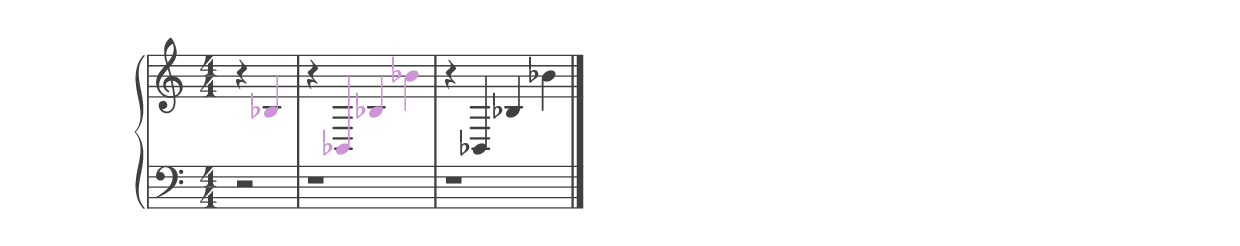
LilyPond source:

%% ----------------------------------------------------------------------------
%% Generated on: 2018 December 27
%% Note Name: B3b
%% Octave: 3
%% Clef: treble
%% Filename: 055-38-3-treble-B3b
%% ----------------------------------------------------------------------------

\version "2.19.82"

\include "../piano_note_colors.ly"

\header {
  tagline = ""
}

upper = {
  \clef treble
  \numericTimeSignature
  \override NoteHead.color = #colorized-note
  \override Stem.color = #colorized-note
  \override Accidental.color = #colorized-note
  % treble note in color
  r4 bes4
  % treble octave in color
  r4 bes,4 bes4 bes'4
  \override NoteHead.color = #default-black
  \override Stem.color = #default-black
  \override Accidental.color = #default-black
  % treble octave repeat in black
  r4 bes,4 bes4 bes'4
  \bar "|."
}

lower = {
  \clef bass
  \numericTimeSignature
  \override NoteHead.color = #colorized-note
  \override Stem.color = #colorized-note
  \override Accidental.color = #colorized-note
  % bass note in color
  r2
  % bass octave in color
  r1
  \override NoteHead.color = #default-black
  \override Stem.color = #default-black
  \override Accidental.color = #default-black
  % bass octave repeat in black
  r1
}

\score {
  \new PianoStaff <<
    \context Score
    \applyContext #(override-color-for-all-grobs default-black)
    \time 4/4
    \partial 2
    \new Staff = upper { \upper }
    \new Staff = lower { \lower }
  >>
  \layout { }
  \midi { }
}